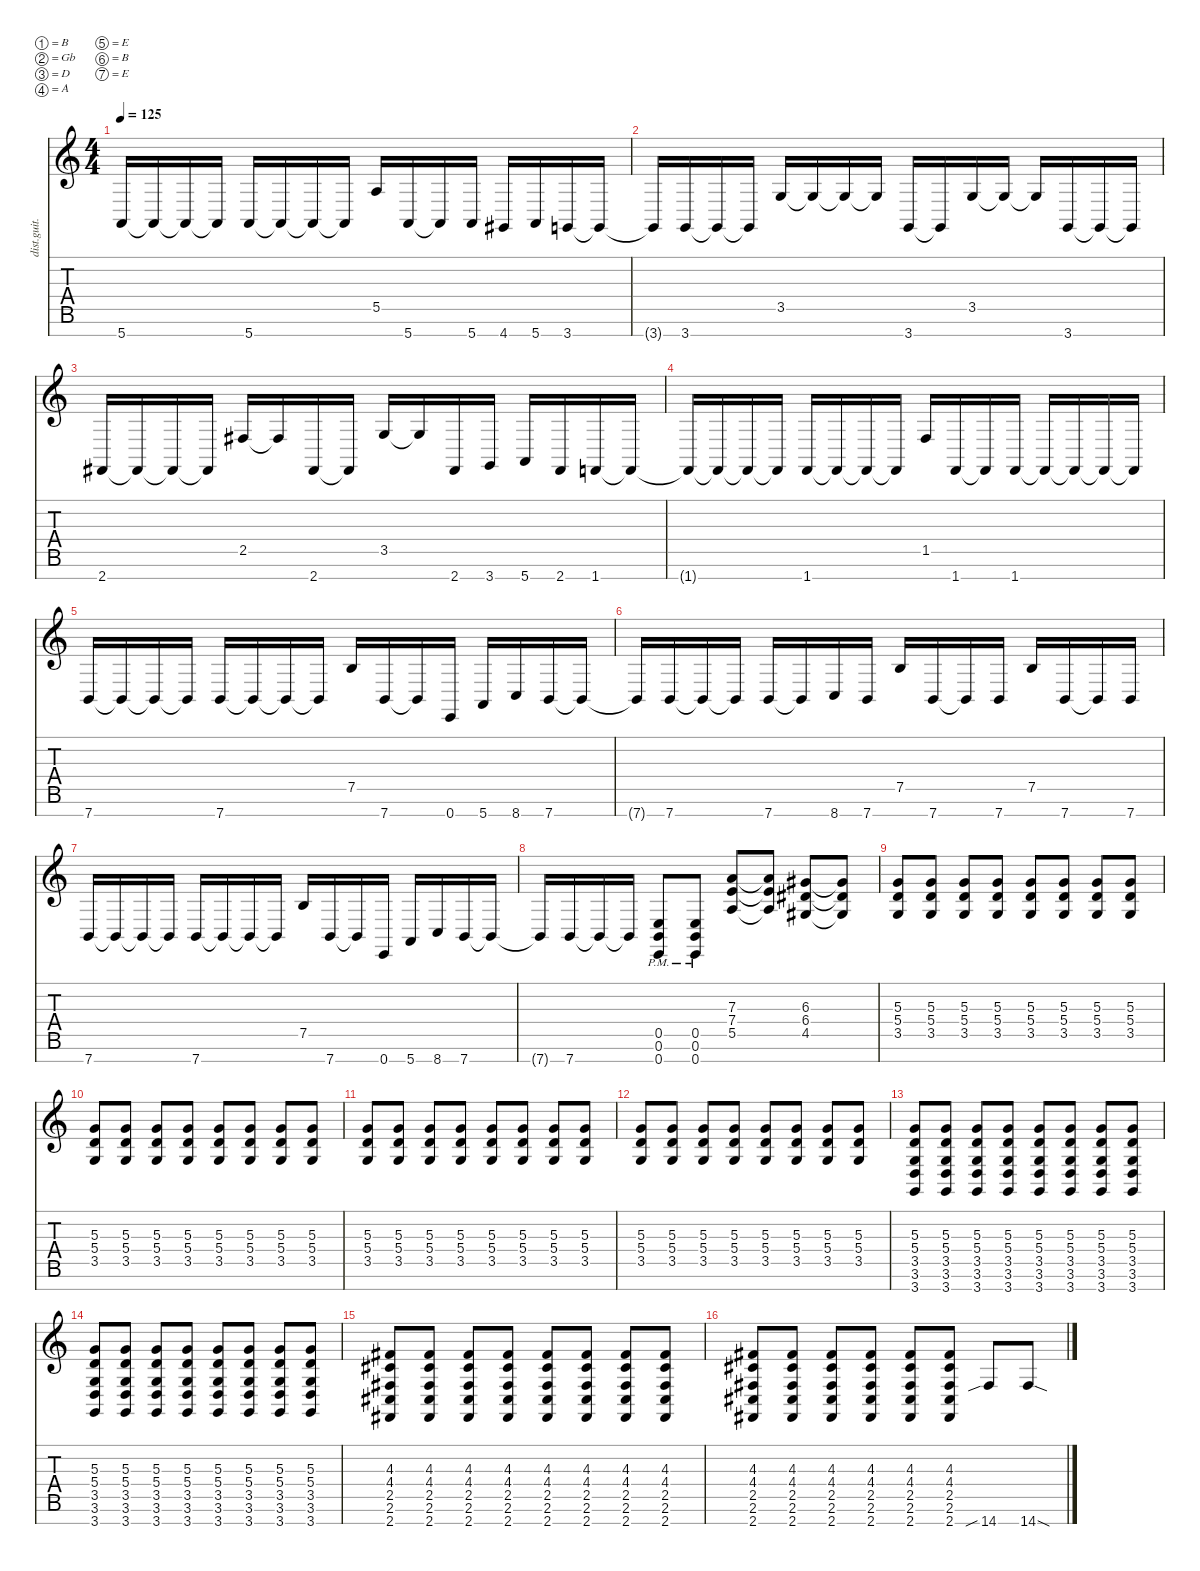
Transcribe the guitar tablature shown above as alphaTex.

\defaultSystemsLayout 4
\hideDynamics
\bracketExtendMode nobrackets
\otherSystemsTrackNameOrientation horizontal
\track ("riff" "dist.guit.") {instrument distortionguitar}
\staff {score tabs}
\tuning (B3 Gb3 D3 A2 E2 B1 E1)
\ts (4 4)
\tempo 125
\clef g2
\ks c
5.7.16{dy mf beam Up} 5.7{t}.16{beam Up} 5.7{t}.16{beam Up} 5.7{t}.16{beam Up} 5.7.16{beam Up} 5.7{t}.16{beam Up} 5.7{t}.16{beam Up} 5.7{t}.16{beam Up} 5.5.16{beam Up} 5.7.16{beam Up} 5.7{t}.16{beam Up} 5.7.16{beam Up} 4.7{acc #}.16{beam Up} 5.7.16{beam Up} 3.7.16{beam Up} 3.7{t}.16{beam Up} |
3.7{t}.16{beam Up} 3.7.16{beam Up} 3.7{t}.16{beam Up} 3.7{t}.16{beam Up} 3.5.16{beam Up} 3.5{t}.16{beam Up} 3.5{t}.16{beam Up} 3.5{t}.16{beam Up} 3.7.16{beam Up} 3.7{t}.16{beam Up} 3.5.16{beam Up} 3.5{t}.16{beam Up} 3.5{t}.16{beam Up} 3.7.16{beam Up} 3.7{t}.16{beam Up} 3.7{t}.16{beam Up} |
2.7{acc #}.16{beam Up} 2.7{t acc #}.16{beam Up} 2.7{t acc #}.16{beam Up} 2.7{t acc #}.16{beam Up} 2.5{acc #}.16{beam Up} 2.5{t acc #}.16{beam Up} 2.7{acc #}.16{beam Up} 2.7{t acc #}.16{beam Up} 3.5.16{beam Up} 3.5{t}.16{beam Up} 2.7{acc #}.16{beam Up} 3.7.16{beam Up} 5.7.16{beam Up} 2.7{acc #}.16{beam Up} 1.7.16{beam Up} 1.7{t}.16{beam Up} |
1.7{t}.16{beam Up} 1.7{t}.16{beam Up} 1.7{t}.16{beam Up} 1.7{t}.16{beam Up} 1.7.16{beam Up} 1.7{t}.16{beam Up} 1.7{t}.16{beam Up} 1.7{t}.16{beam Up} 1.5.16{beam Up} 1.7.16{beam Up} 1.7{t}.16{beam Up} 1.7.16{beam Up} 1.7{t}.16{beam Up} 1.7{t}.16{beam Up} 1.7{t}.16{beam Up} 1.7{t}.16{beam Up} |
7.7.16{beam Up} 7.7{t}.16{beam Up} 7.7{t}.16{beam Up} 7.7{t}.16{beam Up} 7.7.16{beam Up} 7.7{t}.16{beam Up} 7.7{t}.16{beam Up} 7.7{t}.16{beam Up} 7.5.16{beam Up} 7.7.16{beam Up} 7.7{t}.16{beam Up} 0.7.16{beam Up} 5.7.16{beam Up} 8.7.16{beam Up} 7.7.16{beam Up} 7.7{t}.16{beam Up} |
7.7{t}.16{beam Up} 7.7.16{beam Up} 7.7{t}.16{beam Up} 7.7{t}.16{beam Up} 7.7.16{beam Up} 7.7{t}.16{beam Up} 8.7.16{beam Up} 7.7.16{beam Up} 7.5.16{beam Up} 7.7.16{beam Up} 7.7{t}.16{beam Up} 7.7.16{beam Up} 7.5.16{beam Up} 7.7.16{beam Up} 7.7{t}.16{beam Up} 7.7.16{beam Up} |
7.7.16{beam Up} 7.7{t}.16{beam Up} 7.7{t}.16{beam Up} 7.7{t}.16{beam Up} 7.7.16{beam Up} 7.7{t}.16{beam Up} 7.7{t}.16{beam Up} 7.7{t}.16{beam Up} 7.5.16{beam Up} 7.7.16{beam Up} 7.7{t}.16{beam Up} 0.7.16{beam Up} 5.7.16{beam Up} 8.7.16{beam Up} 7.7.16{beam Up} 7.7{t}.16{beam Up} |
7.7{t}.16{beam Up} 7.7.16{beam Up} 7.7{t}.16{beam Up} 7.7{t}.16{beam Up} (0.7{pm} 0.5{pm} 0.6{pm}).8{beam Up} (0.7{pm} 0.6{pm} 0.5{pm}).8{beam Up} (5.5 7.4 7.3).8{beam Up} (5.5{t} 7.4{t} 7.3{t}).8{beam Up} (4.5{acc #} 6.4{acc #} 6.3{acc #}).8{beam Up} (4.5{t acc #} 6.4{t acc #} 6.3{t acc #}).8{beam Up} |
(3.5 5.3 5.4).8{beam Up} (3.5 5.4 5.3).8{beam Up} (3.5 5.3 5.4).8{beam Up} (3.5 5.4 5.3).8{beam Up} (3.5 5.3 5.4).8{beam Up} (3.5 5.4 5.3).8{beam Up} (3.5 5.3 5.4).8{beam Up} (3.5 5.4 5.3).8{beam Up} |
(3.5 5.3 5.4).8{beam Up} (3.5 5.4 5.3).8{beam Up} (3.5 5.3 5.4).8{beam Up} (3.5 5.4 5.3).8{beam Up} (3.5 5.3 5.4).8{beam Up} (3.5 5.4 5.3).8{beam Up} (3.5 5.3 5.4).8{beam Up} (3.5 5.4 5.3).8{beam Up} |
(3.5 5.3 5.4).8{beam Up} (3.5 5.4 5.3).8{beam Up} (3.5 5.3 5.4).8{beam Up} (3.5 5.4 5.3).8{beam Up} (3.5 5.3 5.4).8{beam Up} (3.5 5.4 5.3).8{beam Up} (3.5 5.3 5.4).8{beam Up} (3.5 5.4 5.3).8{beam Up} |
(3.5 5.3 5.4).8{beam Up} (3.5 5.4 5.3).8{beam Up} (3.5 5.3 5.4).8{beam Up} (3.5 5.4 5.3).8{beam Up} (3.5 5.3 5.4).8{beam Up} (3.5 5.4 5.3).8{beam Up} (3.5 5.3 5.4).8{beam Up} (3.5 5.4 5.3).8{beam Up} |
(3.7 3.6 3.5 5.4 5.3).8{beam Up} (3.5 3.6 3.7 5.4 5.3).8{beam Up} (3.7 3.6 3.5 5.4 5.3).8{beam Up} (3.7 3.6 3.5 5.4 5.3).8{beam Up} (3.7 3.6 3.5 5.4 5.3).8{beam Up} (3.7 3.6 3.5 5.4 5.3).8{beam Up} (3.7 3.6 3.5 5.4 5.3).8{beam Up} (3.7 3.6 3.5 5.4 5.3).8{beam Up} |
(3.7 3.6 3.5 5.4 5.3).8{beam Up} (3.7 3.6 3.5 5.4 5.3).8{beam Up} (3.7 3.6 3.5 5.4 5.3).8{beam Up} (3.7 3.6 3.5 5.4 5.3).8{beam Up} (3.7 3.6 3.5 5.4 5.3).8{beam Up} (3.7 3.6 3.5 5.4 5.3).8{beam Up} (3.7 3.6 3.5 5.4 5.3).8{beam Up} (3.7 3.6 3.5 5.4 5.3).8{beam Up} |
(2.7{acc #} 2.6{acc #} 2.5{acc #} 4.4{acc #} 4.3{acc #}).8{beam Up} (2.7{acc #} 2.6{acc #} 2.5{acc #} 4.4{acc #} 4.3{acc #}).8{beam Up} (2.7{acc #} 2.6{acc #} 2.5{acc #} 4.4{acc #} 4.3{acc #}).8{beam Up} (2.7{acc #} 2.6{acc #} 2.5{acc #} 4.4{acc #} 4.3{acc #}).8{beam Up} (2.7{acc #} 2.6{acc #} 2.5{acc #} 4.4{acc #} 4.3{acc #}).8{beam Up} (2.7{acc #} 2.6{acc #} 2.5{acc #} 4.4{acc #} 4.3{acc #}).8{beam Up} (2.7{acc #} 2.6{acc #} 2.5{acc #} 4.4{acc #} 4.3{acc #}).8{beam Up} (2.7{acc #} 2.6{acc #} 2.5{acc #} 4.4{acc #} 4.3{acc #}).8{beam Up} |
(2.7{acc #} 2.6{acc #} 2.5{acc #} 4.4{acc #} 4.3{acc #}).8{beam Up} (2.7{acc #} 2.6{acc #} 2.5{acc #} 4.4{acc #} 4.3{acc #}).8{beam Up} (2.7{acc #} 2.6{acc #} 2.5{acc #} 4.4{acc #} 4.3{acc #}).8{beam Up} (2.7{acc #} 2.6{acc #} 2.5{acc #} 4.4{acc #} 4.3{acc #}).8{beam Up} (2.7{acc #} 2.6{acc #} 2.5{acc #} 4.4{acc #} 4.3{acc #}).8{beam Up} (2.7{acc #} 2.6{acc #} 2.5{acc #} 4.4{acc #} 4.3{acc #}).8{beam Up} 14.7{sib acc #}.8{beam Up} 14.7{sod acc #}.8{beam Up}
